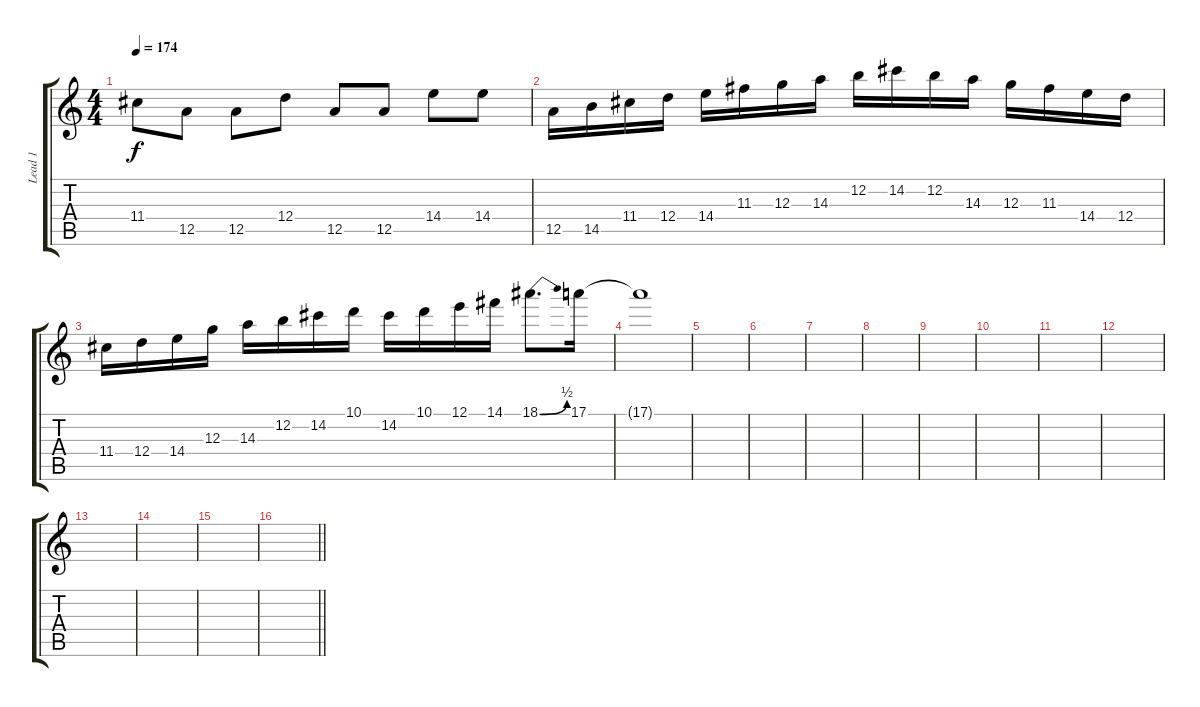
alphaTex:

\track ("Lead 1" "Lead 1") {instrument distortionguitar}
\staff {score tabs}
\tuning (E4 B3 G3 D3 A2 E2) {hide}
\ts (4 4)
\tempo 174
\clef g2
\ks c
11.4.8{dy f} 12.5.8 12.5.8 12.4.8 12.5.8 12.5.8 14.4.8 14.4.8 |
12.5.16 14.5.16 11.4.16 12.4.16 14.4.16 11.3.16 12.3.16 14.3.16 12.2.16 14.2.16 12.2.16 14.3.16 12.3.16 11.3.16 14.4.16 12.4.16 |
11.4.16 12.4.16 14.4.16 12.3.16 14.3.16 12.2.16 14.2.16 10.1.16 14.2.16 10.1.16 12.1.16 14.1.16 18.1{be (bend 0 0 60 2)}.8{d} 17.1.16 |
17.1{t}.1 |
|
|
|
|
|
|
|
|
|
|
|
\barLineRight lightlight
